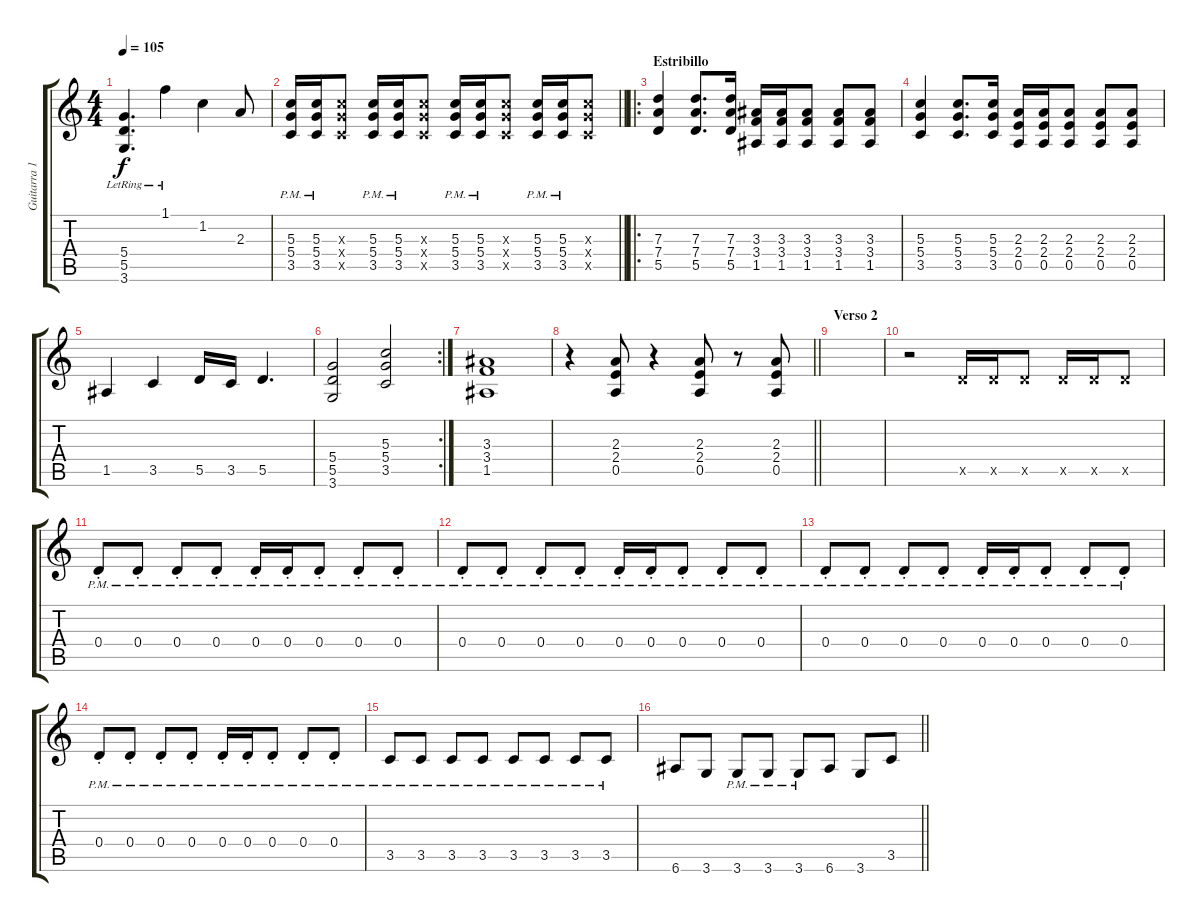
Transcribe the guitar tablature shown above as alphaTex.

\track ("Guitarra 1" "Guitarra 1") {instrument overdrivenguitar}
\staff {score tabs}
\tuning (E4 B3 G3 D3 A2 E2) {hide}
\ts (4 4)
\tempo 105
\clef g2
\ks c
(5.4{lr} 5.5{lr} 3.6{lr}).4{d dy f} 1.1{lr}.4 1.2.4 2.3.8 |
\barLineRight lightlight
(5.3{pm} 5.4{pm} 3.5{pm}).16 (5.3{pm} 5.4{pm} 3.5{pm}).16 (5.3{x} 5.4{x} 3.5{x}).8 (5.3{pm} 5.4{pm} 3.5{pm}).16 (5.3{pm} 5.4{pm} 3.5{pm}).16 (5.3{x} 5.4{x} 3.5{x}).8 (5.3{pm} 5.4{pm} 3.5{pm}).16 (5.3{pm} 5.4{pm} 3.5{pm}).16 (5.3{x} 5.4{x} 3.5{x}).8 (5.3{pm} 5.4{pm} 3.5{pm}).16 (5.3{pm} 5.4{pm} 3.5{pm}).16 (5.3{x} 5.4{x} 3.5{x}).8 |
\ro
\section ("" "Estribillo")
(7.3 7.4 5.5).4 (7.3 7.4 5.5).8{d} (7.3 7.4 5.5).16 (3.3 3.4 1.5).16 (3.3 3.4 1.5).16 (3.3 3.4 1.5).8 (3.3 3.4 1.5).8 (3.3 3.4 1.5).8 |
(5.3 5.4 3.5).4 (5.3 5.4 3.5).8{d} (5.3 5.4 3.5).16 (2.3 2.4 0.5).16 (2.3 2.4 0.5).16 (2.3 2.4 0.5).8 (2.3 2.4 0.5).8 (2.3 2.4 0.5).8 |
1.5.4 3.5.4 5.5.16 3.5.16 5.5.4{d} |
\rc 2
(5.4 5.5 3.6).2 (5.3 5.4 3.5).2 |
(3.3 3.4 1.5).1 |
\barLineRight lightlight
r.4 (2.3 2.4 0.5).8 r.4 (2.3 2.4 0.5).8 r.8 (2.3 2.4 0.5).8 |
\section ("" "Verso 2")
|
r.2 5.5{x}.16 5.5{x}.16 5.5{x}.8 5.5{x}.16 5.5{x}.16 5.5{x}.8 |
0.4{pm st}.8 0.4{pm st}.8 0.4{pm st}.8 0.4{pm st}.8 0.4{pm st}.16 0.4{pm st}.16 0.4{pm st}.8 0.4{pm st}.8 0.4{pm st}.8 |
0.4{pm st}.8 0.4{pm st}.8 0.4{pm st}.8 0.4{pm st}.8 0.4{pm st}.16 0.4{pm st}.16 0.4{pm st}.8 0.4{pm st}.8 0.4{pm st}.8 |
0.4{pm st}.8 0.4{pm st}.8 0.4{pm st}.8 0.4{pm st}.8 0.4{pm st}.16 0.4{pm st}.16 0.4{pm st}.8 0.4{pm st}.8 0.4{pm st}.8 |
0.4{pm st}.8 0.4{pm st}.8 0.4{pm st}.8 0.4{pm st}.8 0.4{pm st}.16 0.4{pm st}.16 0.4{pm st}.8 0.4{pm st}.8 0.4{pm st}.8 |
3.5{pm}.8 3.5{pm}.8 3.5{pm}.8 3.5{pm}.8 3.5{pm}.8 3.5{pm}.8 3.5{pm}.8 3.5{pm}.8 |
\barLineRight lightlight
6.6.8 3.6.8 3.6{pm}.8 3.6{pm}.8 3.6{pm}.8 6.6.8 3.6.8 3.5.8
